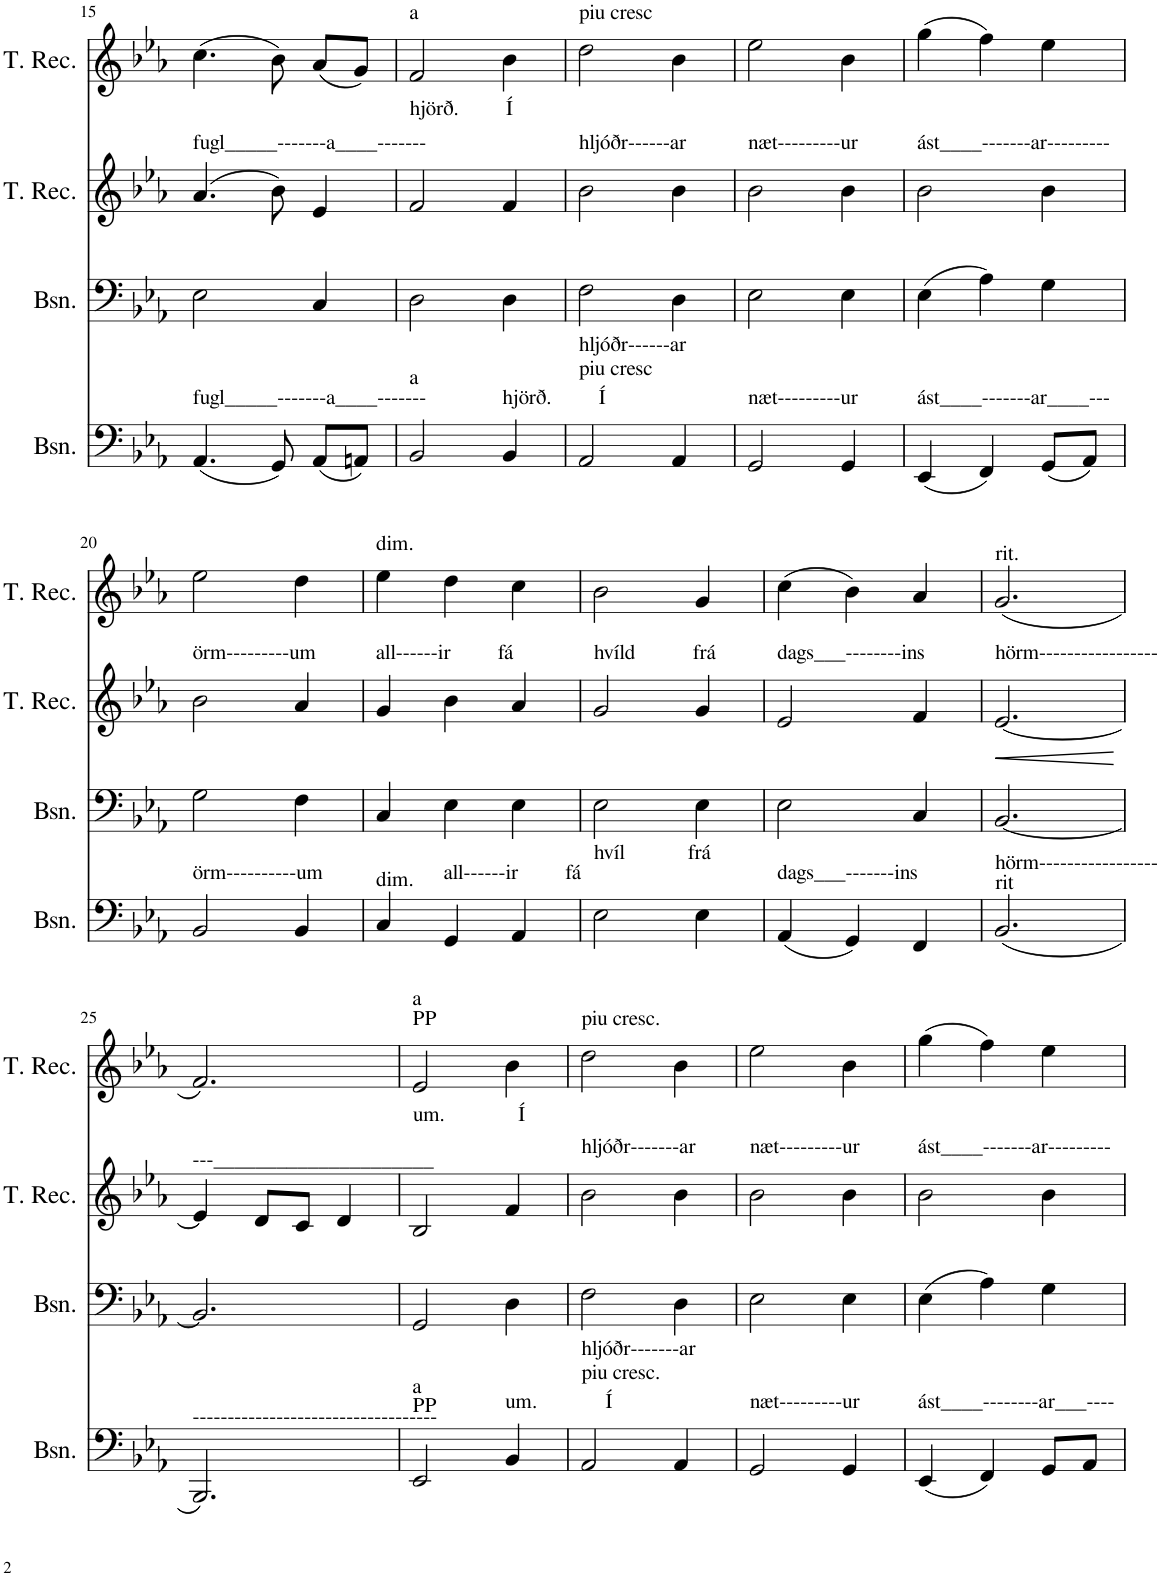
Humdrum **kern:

**kern	**kern	**kern	**dynam	**kern
*part4	*part3	*part2	*part2	*part1
*staff4	*staff3	*staff2	*staff2	*staff1
*I"Bassoon	*I"Bassoon	*I"Tenor Recorder	*	*I"Tenor Recorder
*I'Bsn.	*I'Bsn.	*I'T. Rec.	*	*I'T. Rec.
!!LO:PB:g=z
*clefF4	*clefF4	*clefG2	*	*clefG2
*k[b-e-a-]	*k[b-e-a-]	*k[b-e-a-]	*	*k[b-e-a-]
*M3/4	*M3/4	*M3/4	*	*M3/4
=15	=15	=15	=15	=15
!	!	!LO:TX:a:t=fugl_____-------a____-------	!	!
!LO:TX:a:t=fugl_____-------a____-------	!	!	!	!
(4.AA-/	2E-\	(4.a-/	.	(4.cc\
8GG/)	.	8b-\)	.	8b-\)
(8AA-/L	4C/	4e-/	.	(8a-/L
8AAn/J)	.	.	.	8g/J)
=16	=16	=16	=16	=16
!	!	!	!	!LO:TX:a:t=a
!	!	!LO:TX:a:t=hjörð.         Í	!	!
!LO:TX:a:t=a	!	!	!	!
2BB-/	2D\	2f/	.	2f/
!LO:TX:a:t=hjörð.         Í	!	!	!	!
4BB-/	4D\	4f/	.	4b-\
=17	=17	=17	=17	=17
!	!	!	!	!LO:TX:a:t=piu cresc
!	!	!LO:TX:a:t=hljóðr------ar	!	!
!LO:TX:a:t=piu cresc	!	!	!	!
!LO:TX:a:t=hljóðr------ar	!	!	!	!
2AA-/	2F\	2b-\	.	2dd\
4AA-/	4D\	4b-\	.	4b-\
=18	=18	=18	=18	=18
!	!	!LO:TX:a:t=næt---------ur	!	!
!LO:TX:a:t=næt---------ur	!	!	!	!
2GG/	2E-\	2b-\	.	2ee-\
4GG/	4E-\	4b-\	.	4b-\
=19	=19	=19	=19	=19
!	!	!LO:TX:a:t=ást____-------ar---------	!	!
!LO:TX:a:t=ást____-------ar____---	!	!	!	!
(4EE-/	(4E-\	2b-\	.	(4gg\
4FF/)	4A-\)	.	.	4ff\)
(8GG/L	4G\	4b-\	.	4ee-\
8AA-/J)	.	.	.	.
!!LO:LB:g=z
=20	=20	=20	=20	=20
!	!	!LO:TX:a:t=örm---------um	!	!
!LO:TX:a:t=örm----------um	!	!	!	!
2BB-/	2G\	2b-\	.	2ee-\
4BB-/	4F\	4a-/	.	4dd\
=21	=21	=21	=21	=21
!	!	!	!	!LO:TX:a:t=dim.
!	!	!LO:TX:a:t=all------ir         fá	!	!
!LO:TX:a:t=dim.	!	!	!	!
4C/	4C/	4g/	.	4ee-\
!LO:TX:a:t=all------ir         fá	!	!	!	!
4GG/	4E-\	4b-\	.	4dd\
4AA-/	4E-\	4a-/	.	4cc\
=22	=22	=22	=22	=22
!	!	!LO:TX:a:t=hvíld           frá	!	!
!LO:TX:a:t=hvíl            frá	!	!	!	!
2E-\	2E-\	2g/	.	2b-\
4E-\	4E-\	4g/	.	4g/
=23	=23	=23	=23	=23
!	!	!LO:TX:a:t=dags___--------ins	!	!
!LO:TX:a:t=dags___-------ins	!	!	!	!
(4AA-/	2E-\	2e-/	.	(4cc\
4GG/)	.	.	.	4b-\)
4FF/	4C/	4f/	.	4a-/
=24	=24	=24	=24	=24
!	!	!	!	!LO:TX:a:t=rit.
!	!	!LO:TX:a:t=hörm-----------------	!	!
!LO:TX:a:t=rit	!	!	!	!
!LO:TX:a:t=hörm-----------------	!	!	!	!
!	!	!	!LO:HP:b	!
(2.BB-/	[2.BB-/	[2.e-/	<	(2.g/
.	.	.	[	.
!!LO:LB:g=z
=25	=25	=25	=25	=25
!	!	!LO:TX:a:t=---_____________________	!	!
!LO:TX:a:t=-----------------------------------	!	!	!	!
2.BBB-/)	2.BB-/]	4e-/]	.	2.f/)
.	.	8d/L	.	.
.	.	8c/J	.	.
.	.	4d/	.	.
=26	=26	=26	=26	=26
!	!	!	!	!LO:TX:a:t=PP
!	!	!	!	!LO:TX:a:t=a
!	!	!LO:TX:a:t=um.              Í	!	!
!LO:TX:a:t=PP	!	!	!	!
!LO:TX:a:t=a	!	!	!	!
2EE-/	2GG/	2B-/	.	2e-/
!LO:TX:a:t=um.             Í	!	!	!	!
4BB-/	4D\	4f/	.	4b-\
=27	=27	=27	=27	=27
!	!	!	!	!LO:TX:a:t=piu cresc.
!	!	!LO:TX:a:t=hljóðr-------ar	!	!
!LO:TX:a:t=piu cresc.	!	!	!	!
!LO:TX:a:t=hljóðr-------ar	!	!	!	!
2AA-/	2F\	2b-\	.	2dd\
4AA-/	4D\	4b-\	.	4b-\
=28	=28	=28	=28	=28
!	!	!LO:TX:a:t=næt---------ur	!	!
!LO:TX:a:t=næt---------ur	!	!	!	!
2GG/	2E-\	2b-\	.	2ee-\
4GG/	4E-\	4b-\	.	4b-\
=29	=29	=29	=29	=29
!	!	!LO:TX:a:t=ást____-------ar---------	!	!
!LO:TX:a:t=ást____--------ar___----	!	!	!	!
(4EE-/	(4E-\	2b-\	.	(4gg\
4FF/)	4A-\)	.	.	4ff\)
8GG/L	4G\	4b-\	.	4ee-\
8AA-/J	.	.	.	.
=	=	=	=	=
*-	*-	*-	*-	*-
